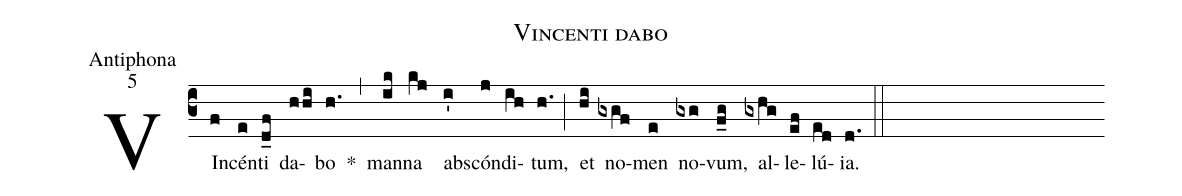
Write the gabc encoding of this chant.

name:Vincenti dabo;
office-part:Antiphona;
mode:5;
%%
(c3) VIn(f)cén(e)ti(d_f) da(hhi)bo(h.) *(,) man(ik)na(kj) ab(i')scón(j)di(ih)tum,(h.) (;) et(hi) no(gxgf)men(e) no(gxg)vum,(f_g) al(gxhg)le(ef)lú(ed)ia.(d.) (::)
